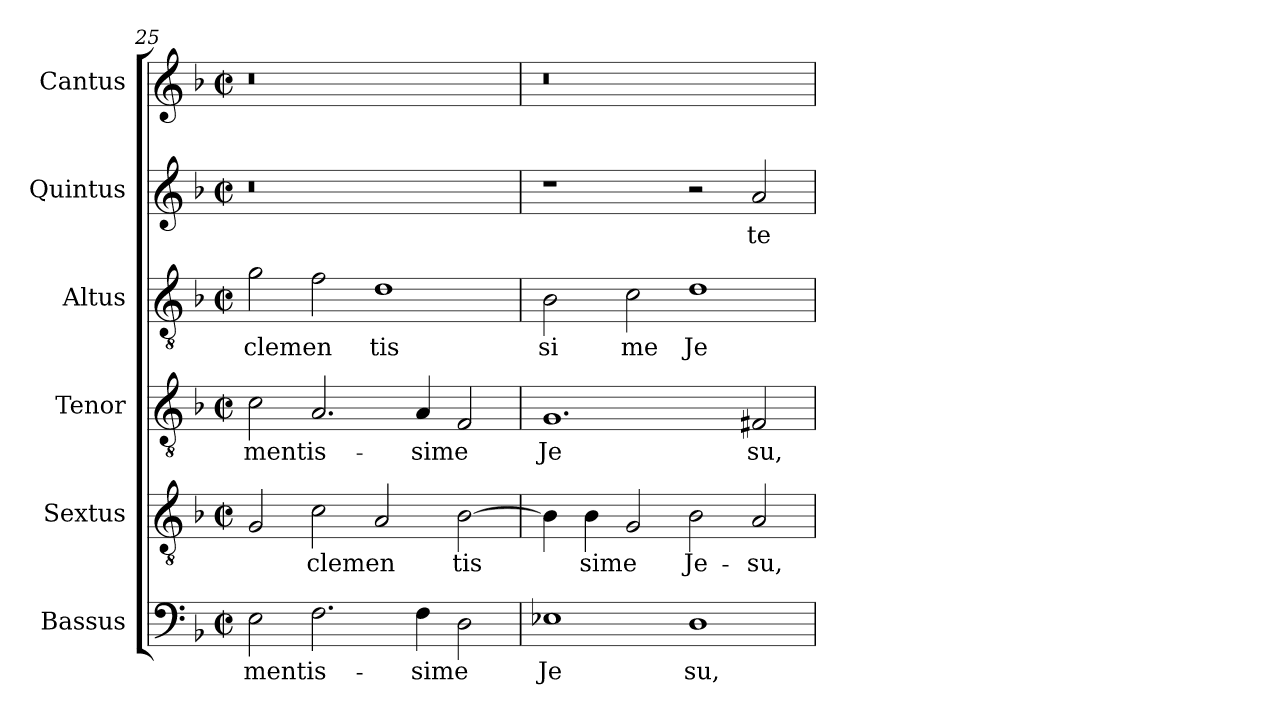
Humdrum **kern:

**kern	**text	**kern	**text	**kern	**text	**kern	**text	**kern	**text	**kern
*part6	*part6	*part5	*part5	*part4	*part4	*part3	*part3	*part2	*part2	*part1
*staff6	*staff6	*staff5	*staff5	*staff4	*staff4	*staff3	*staff3	*staff2	*staff2	*staff1
*I"Bassus	*	*I"Sextus	*	*I"Tenor	*	*I"Altus	*	*I"Quintus	*	*I"Cantus
*clefF4	*	*clefGv2	*	*clefGv2	*	*clefGv2	*	*clefG2	*	*clefG2
*k[b-]	*	*k[b-]	*	*k[b-]	*	*k[b-]	*	*k[b-]	*	*k[b-]
*F:	*	*F:	*	*F:	*	*F:	*	*F:	*	*F:
*M2/2	*	*M2/2	*	*M2/2	*	*M2/2	*	*M2/2	*	*M2/2
*met(c|)	*	*met(c|)	*	*met(c|)	*	*met(c|)	*	*met(c|)	*	*met(c|)
=25	=25	=25	=25	=25	=25	=25	=25	=25	=25	=25
!	!LO:LY:b:cj	!	!	!	!LO:LY:b:cj	!	!LO:LY:b	!	!	!
2E\	-mentis-	2G/	.	2c\	-mentis-	2g\	clemen	0r	.	0r
!	!	!	!LO:LY:b	!	!	!	!	!	!	!
2.F\	.	2c\	clemen	2.A/	.	2f\	.	.	.	.
!	!	!	!	!	!	!	!LO:LY:b:cj	!	!	!
.	.	2A/	.	.	.	1d	tis	.	.	.
!	!LO:LY:b	!	!	!	!LO:LY:b	!	!	!	!	!
4F\	-sime	.	.	4A/	-sime	.	.	.	.	.
!	!	!	!LO:LY:b:cj	!	!	!	!	!	!	!
2D\	.	[>2B-\	tis	2F/	.	.	.	.	.	.
!!LO:LB:g=z
=26	=26	=26	=26	=26	=26	=26	=26	=26	=26	=26
!	!LO:LY:b:cj	!	!	!	!LO:LY:b:cj	!	!LO:LY:b:cj	!	!	!
1E-X	Je	4B-\]	.	1.G	Je	2B-\	si	1r	.	0r
!	!	!	!LO:LY:b	!	!	!	!	!	!	!
.	.	4B-\	sime	.	.	.	.	.	.	.
!	!	!	!	!	!	!	!LO:LY:b:cj	!	!	!
.	.	2G/	.	.	.	2c\	me	.	.	.
!	!LO:LY:b:cj	!	!LO:LY:b:cj	!	!	!	!LO:LY:b:cj	!	!	!
1D	su,	2B-\	Je-	.	.	1d	Je	2r	.	.
!	!	!	!LO:LY:b:cj	!	!LO:LY:b:cj	!	!	!	!LO:LY:b:cj	!
.	.	2A/	-su,	2F#X/	su,	.	.	2a/	te	.
=	=	=	=	=	=	=	=	=	=	=
*-	*-	*-	*-	*-	*-	*-	*-	*-	*-	*-
